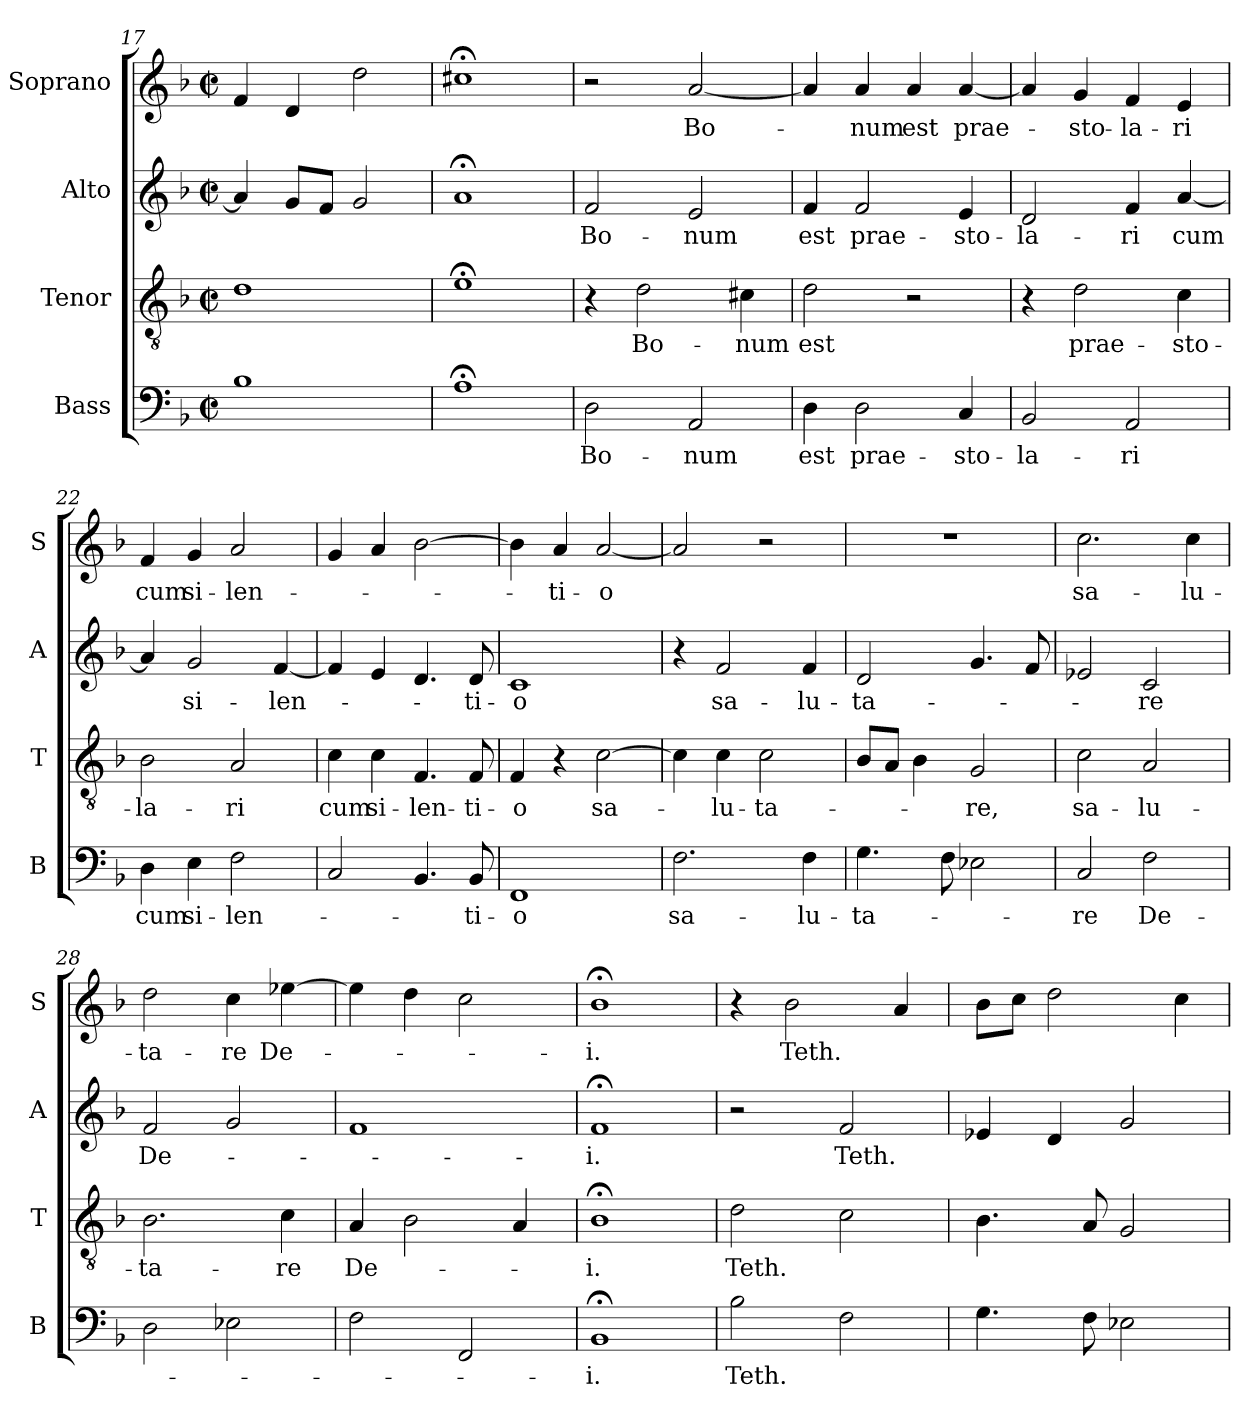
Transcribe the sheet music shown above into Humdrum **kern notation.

**kern	**text	**kern	**text	**kern	**text	**kern	**text
*part4	*part4	*part3	*part3	*part2	*part2	*part1	*part1
*staff4	*staff4	*staff3	*staff3	*staff2	*staff2	*staff1	*staff1
*I"Bass	*	*I"Tenor	*	*I"Alto	*	*I"Soprano	*
*I'B	*	*I'T	*	*I'A	*	*I'S	*
*clefF4	*	*clefGv2	*	*clefG2	*	*clefG2	*
*k[b-]	*	*k[b-]	*	*k[b-]	*	*k[b-]	*
*F:	*	*F:	*	*F:	*	*F:	*
*M2/2	*	*M2/2	*	*M2/2	*	*M2/2	*
*met(c|)	*	*met(c|)	*	*met(c|)	*	*met(c|)	*
=17	=17	=17	=17	=17	=17	=17	=17
1B-	.	1d	.	4a/]	.	4f/	.
.	.	.	.	8g/L	.	4d/	.
.	.	.	.	8f/J	.	.	.
.	.	.	.	2g/	.	2dd\	.
!!LO:PB:g=z
=18	=18	=18	=18	=18	=18	=18	=18
1A;<	.	1e;<	.	1a;<	.	1cc#X;<	.
=19	=19	=19	=19	=19	=19	=19	=19
!	!LO:LY:b	!	!	!	!LO:LY:b	!	!
2D\	Bo-	4r	.	2f/	Bo-	2r	.
!	!	!	!LO:LY:b	!	!	!	!
.	.	2d\	Bo-	.	.	.	.
!	!LO:LY:b	!	!	!	!LO:LY:b	!	!LO:LY:b
2AA/	-num	.	.	2e/	-num	[2a/	Bo-
!	!	!	!LO:LY:b	!	!	!	!
.	.	4c#X\	-num	.	.	.	.
=20	=20	=20	=20	=20	=20	=20	=20
!	!LO:LY:b	!	!LO:LY:b	!	!LO:LY:b	!	!
4D\	est	2d\	est	4f/	est	4a/]	.
!	!LO:LY:b	!	!	!	!LO:LY:b	!	!LO:LY:b
2D\	prae-	.	.	2f/	prae-	4a/	-num
!	!	!	!	!	!	!	!LO:LY:b
.	.	2r	.	.	.	4a/	est
!	!LO:LY:b	!	!	!	!LO:LY:b	!	!LO:LY:b
4C/	-sto-	.	.	4e/	-sto-	[4a/	prae-
=21	=21	=21	=21	=21	=21	=21	=21
!	!LO:LY:b	!	!	!	!LO:LY:b	!	!
2BB-/	-la-	4r	.	2d/	-la-	4a/]	.
!	!	!	!LO:LY:b	!	!	!	!LO:LY:b
.	.	2d\	prae-	.	.	4g/	-sto-
!	!LO:LY:b	!	!	!	!LO:LY:b	!	!LO:LY:b
2AA/	-ri	.	.	4f/	-ri	4f/	-la-
!	!	!	!LO:LY:b	!	!LO:LY:b	!	!LO:LY:b
.	.	4c\	-sto-	[4a/	cum	4e/	-ri
=22	=22	=22	=22	=22	=22	=22	=22
!	!LO:LY:b	!	!LO:LY:b	!	!	!	!LO:LY:b
4D\	cum	2B-\	-la-	4a/]	.	4f/	cum
!	!LO:LY:b	!	!	!	!LO:LY:b	!	!LO:LY:b
4E\	si-	.	.	2g/	si-	4g/	si-
!	!LO:LY:b	!	!LO:LY:b	!	!	!	!LO:LY:b
2F\	-len-	2A/	-ri	.	.	2a/	-len-
!	!	!	!	!	!LO:LY:b	!	!
.	.	.	.	[4f/	-len-	.	.
=23	=23	=23	=23	=23	=23	=23	=23
!	!	!	!LO:LY:b	!	!	!	!
2C/	.	4c\	cum	4f/]	.	4g/	.
!	!	!	!LO:LY:b	!	!	!	!
.	.	4c\	si-	4e/	.	4a/	.
!	!	!	!LO:LY:b	!	!	!	!
4.BB-/	.	4.F/	-len-	4.d/	.	[2b-\	.
!	!LO:LY:b	!	!LO:LY:b	!	!LO:LY:b	!	!
8BB-/	-ti-	8F/	-ti-	8d/	-ti-	.	.
!!LO:LB:g=z
=24	=24	=24	=24	=24	=24	=24	=24
!	!LO:LY:b	!	!LO:LY:b	!	!LO:LY:b	!	!
1FF	-o	4F/	-o	1c	-o	4b-\]	.
!	!	!	!	!	!	!	!LO:LY:b
.	.	4r	.	.	.	4a/	-ti-
!	!	!	!LO:LY:b	!	!	!	!LO:LY:b
.	.	[2c\	sa-	.	.	[2a/	-o
=25	=25	=25	=25	=25	=25	=25	=25
!	!LO:LY:b	!	!	!	!	!	!
2.F\	sa-	4c\]	.	4r	.	2a/]	.
!	!	!	!LO:LY:b	!	!LO:LY:b	!	!
.	.	4c\	-lu-	2f/	sa-	.	.
!	!	!	!LO:LY:b	!	!	!	!
.	.	2c\	-ta-	.	.	2r	.
!	!LO:LY:b	!	!	!	!LO:LY:b	!	!
4F\	-lu-	.	.	4f/	-lu-	.	.
=26	=26	=26	=26	=26	=26	=26	=26
!	!LO:LY:b	!	!	!	!LO:LY:b	!	!
4.G\	-ta-	8B-/L	.	2d/	-ta-	1r	.
.	.	8A/J	.	.	.	.	.
.	.	4B-\	.	.	.	.	.
8F\	.	.	.	.	.	.	.
!	!	!	!LO:LY:b	!	!	!	!
2E-X\	.	2G/	-re,	4.g/	.	.	.
.	.	.	.	8f/	.	.	.
=27	=27	=27	=27	=27	=27	=27	=27
!	!LO:LY:b	!	!LO:LY:b	!	!	!	!LO:LY:b
2C/	-re	2c\	sa-	2e-X/	.	2.cc\	sa-
!	!LO:LY:b	!	!LO:LY:b	!	!LO:LY:b	!	!
2F\	De-	2A/	-lu-	2c/	-re	.	.
!	!	!	!	!	!	!	!LO:LY:b
.	.	.	.	.	.	4cc\	-lu-
=28	=28	=28	=28	=28	=28	=28	=28
!	!	!	!LO:LY:b	!	!LO:LY:b	!	!LO:LY:b
2D\	.	2.B-\	-ta-	2f/	De-	2dd\	-ta-
!	!	!	!	!	!	!	!LO:LY:b
2E-X\	.	.	.	2g/	.	4cc\	-re
!	!	!	!LO:LY:b	!	!	!	!LO:LY:b
.	.	4c\	-re	.	.	[4ee-X\	De-
=29	=29	=29	=29	=29	=29	=29	=29
!	!	!	!LO:LY:b	!	!	!	!
2F\	.	4A/	De-	1f	.	4ee-\]	.
.	.	2B-\	.	.	.	4dd\	.
2FF/	.	.	.	.	.	2cc\	.
.	.	4A/	.	.	.	.	.
!!LO:LB:g=z
=30	=30	=30	=30	=30	=30	=30	=30
!	!LO:LY:b	!	!LO:LY:b	!	!LO:LY:b	!	!LO:LY:b
1BB-;<	-i.	1B-;<	-i.	1f;<	-i.	1b-;<	-i.
=31	=31	=31	=31	=31	=31	=31	=31
!	!LO:LY:b	!	!LO:LY:b	!	!	!	!
2B-\	Teth.	2d\	Teth.	2r	.	4r	.
!	!	!	!	!	!	!	!LO:LY:b
.	.	.	.	.	.	2b-\	Teth.
!	!	!	!	!	!LO:LY:b	!	!
2F\	.	2c\	.	2f/	Teth.	.	.
.	.	.	.	.	.	4a/	.
=32	=32	=32	=32	=32	=32	=32	=32
4.G\	.	4.B-\	.	4e-X/	.	8b-\L	.
.	.	.	.	.	.	8cc\J	.
.	.	.	.	4d/	.	2dd\	.
8F\	.	8A/	.	.	.	.	.
2E-X\	.	2G/	.	2g/	.	.	.
.	.	.	.	.	.	4cc\	.
=	=	=	=	=	=	=	=
*-	*-	*-	*-	*-	*-	*-	*-
